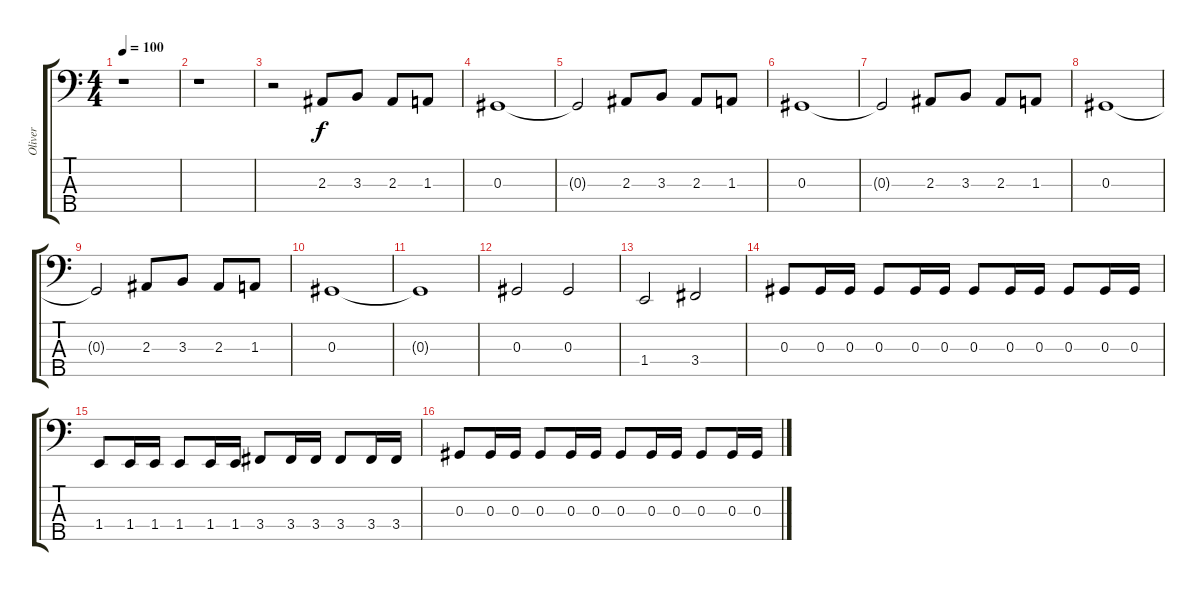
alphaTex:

\track ("Oliver" "Oliver") {instrument electricbassfinger}
\staff {score tabs}
\tuning (Gb2 Db2 Ab1 Eb1 Bb0) {hide}
\ts (4 4)
\tempo 100
\clef f4
\ks c
r.1{dy f instrument electricbassfinger} |
r.1 |
r.2 2.3.8 3.3.8 2.3.8 1.3.8 |
0.3.1 |
0.3{t}.2 2.3.8 3.3.8 2.3.8 1.3.8 |
0.3.1 |
0.3{t}.2 2.3.8 3.3.8 2.3.8 1.3.8 |
0.3.1 |
0.3{t}.2 2.3.8 3.3.8 2.3.8 1.3.8 |
0.3.1 |
0.3{t}.1 |
0.3.2 0.3.2 |
1.4.2 3.4.2 |
0.3.8 0.3.16 0.3.16 0.3.8 0.3.16 0.3.16 0.3.8 0.3.16 0.3.16 0.3.8 0.3.16 0.3.16 |
1.4.8 1.4.16 1.4.16 1.4.8 1.4.16 1.4.16 3.4.8 3.4.16 3.4.16 3.4.8 3.4.16 3.4.16 |
0.3.8 0.3.16 0.3.16 0.3.8 0.3.16 0.3.16 0.3.8 0.3.16 0.3.16 0.3.8 0.3.16 0.3.16
